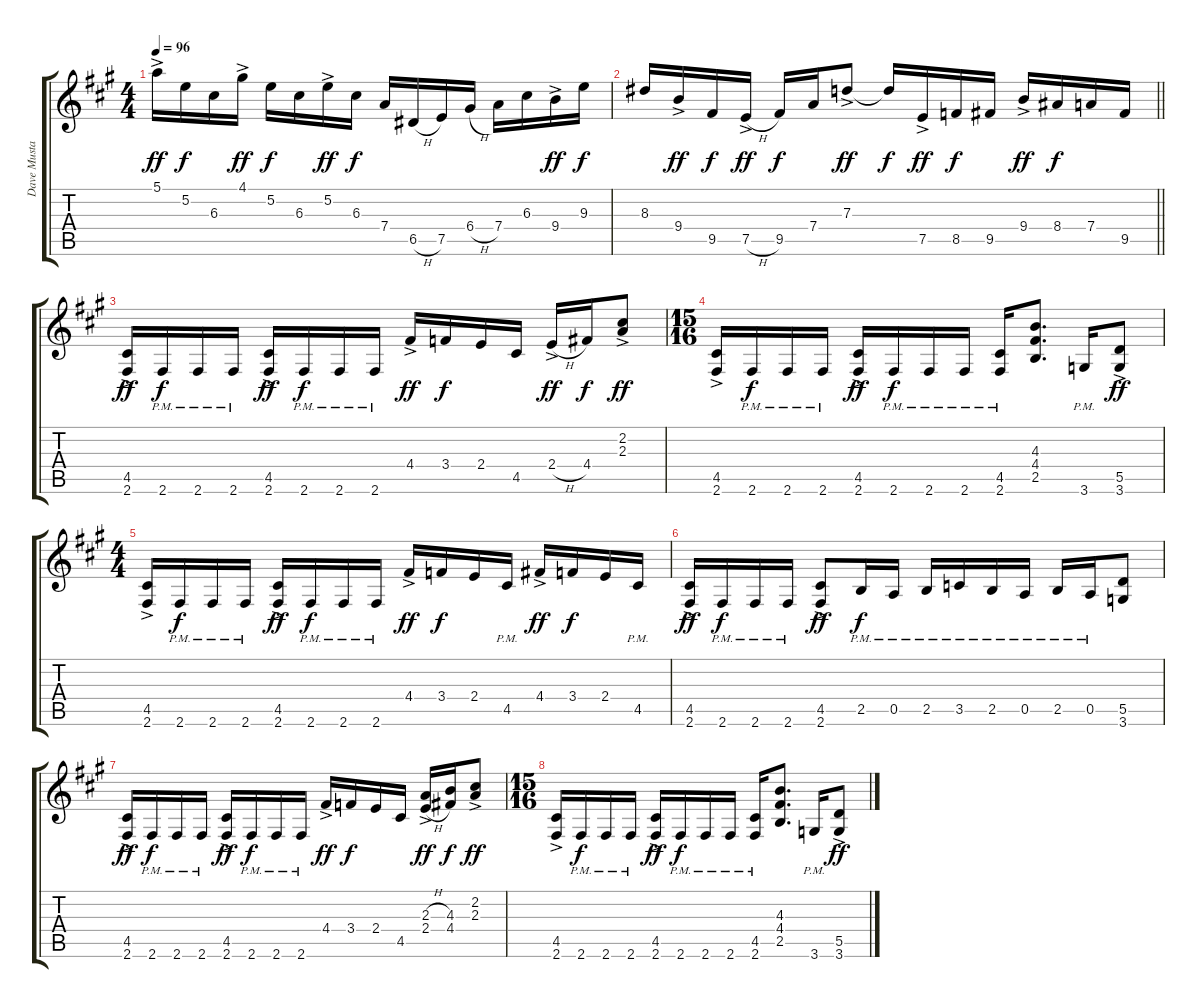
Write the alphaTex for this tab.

\track ("Dave Mustaine" "Dave Musta") {instrument distortionguitar}
\staff {score tabs}
\tuning (E4 B3 G3 D3 A2 E2) {hide}
\ts (4 4)
\tempo 96
\clef g2
\ks f#minor
5.1{ac}.16{dy ff} 5.2.16{dy f} 6.3.16 4.1{ac}.16{dy ff} 5.2.16{dy f} 6.3.16 5.2{ac}.16{dy ff} 6.3.16{dy f} 7.4.16 6.5{h}.16 7.5.16 6.4{h}.16 7.4.16 6.3.16 9.4{ac}.16{dy ff} 9.3.16{dy f} |
\barLineRight lightlight
8.3.16 9.4{ac}.16{dy ff} 9.5.16{dy f} 7.5{h ac}.16{dy ff} 9.5.16{dy f} 7.4.16 7.3{ac}.8{dy ff} 7.3{t}.16{dy f} 7.5{ac}.16{dy ff} 8.5.16{dy f} 9.5.16 9.4{ac}.16{dy ff} 8.4.16{dy f} 7.4.16 9.5.16 |
(4.5{ac} 2.6{ac}).16{dy ff} 2.6{pm}.16{dy f} 2.6{pm}.16 2.6{pm}.16 (4.5{ac} 2.6{ac}).16{dy ff} 2.6{pm}.16{dy f} 2.6{pm}.16 2.6{pm}.16 4.4{ac}.16{dy ff} 3.4.16{dy f} 2.4.16 4.5.16 2.4{h ac}.16{dy ff} 4.4.16{dy f} (2.2{ac} 2.3{ac}).8{dy ff} |
\ts (15 16)
(4.5{ac} 2.6{ac}).16 2.6{pm}.16{dy f} 2.6{pm}.16 2.6{pm}.16 (4.5{ac} 2.6{ac}).16{dy ff} 2.6{pm}.16{dy f} 2.6{pm}.16 2.6{pm}.16 (4.5{pm} 2.6{pm}).16 (4.3 4.4 2.5).8{d} 3.6{pm}.16 (5.5{ac} 3.6{ac}).8{dy ff} |
\ts (4 4)
(4.5{ac} 2.6{ac}).16 2.6{pm}.16{dy f} 2.6{pm}.16 2.6{pm}.16 (4.5{ac} 2.6{ac}).16{dy ff} 2.6{pm}.16{dy f} 2.6{pm}.16 2.6{pm}.16 4.4{ac}.16{dy ff} 3.4.16{dy f} 2.4.16 4.5{pm}.16 4.4{ac}.16{dy ff} 3.4.16{dy f} 2.4.16 4.5{pm}.16 |
(4.5{ac} 2.6{ac}).16{dy ff} 2.6{pm}.16{dy f} 2.6{pm}.16 2.6{pm}.16 (4.5{ac} 2.6{ac}).8{dy ff} 2.5{pm}.16{dy f} 0.5{pm}.16 2.5{pm}.16 3.5{pm}.16 2.5{pm}.16 0.5{pm}.16 2.5{pm}.16 0.5{pm}.16 (5.5 3.6).8 |
(4.5{ac} 2.6{ac}).16{dy ff} 2.6{pm}.16{dy f} 2.6{pm}.16 2.6{pm}.16 (4.5{ac} 2.6{ac}).16{dy ff} 2.6{pm}.16{dy f} 2.6{pm}.16 2.6{pm}.16 4.4{ac}.16{dy ff} 3.4.16{dy f} 2.4.16 4.5.16 (2.3{h} 2.4{h ac}).16{dy ff} (4.3 4.4).16{dy f} (2.2{ac} 2.3{ac}).8{dy ff} |
\ts (15 16)
(4.5{ac} 2.6{ac}).16 2.6{pm}.16{dy f} 2.6{pm}.16 2.6{pm}.16 (4.5{ac} 2.6{ac}).16{dy ff} 2.6{pm}.16{dy f} 2.6{pm}.16 2.6{pm}.16 (4.5{pm} 2.6{pm}).16 (4.3 4.4 2.5).8{d} 3.6{pm}.16 (5.5{ac} 3.6{ac}).8{dy ff}
